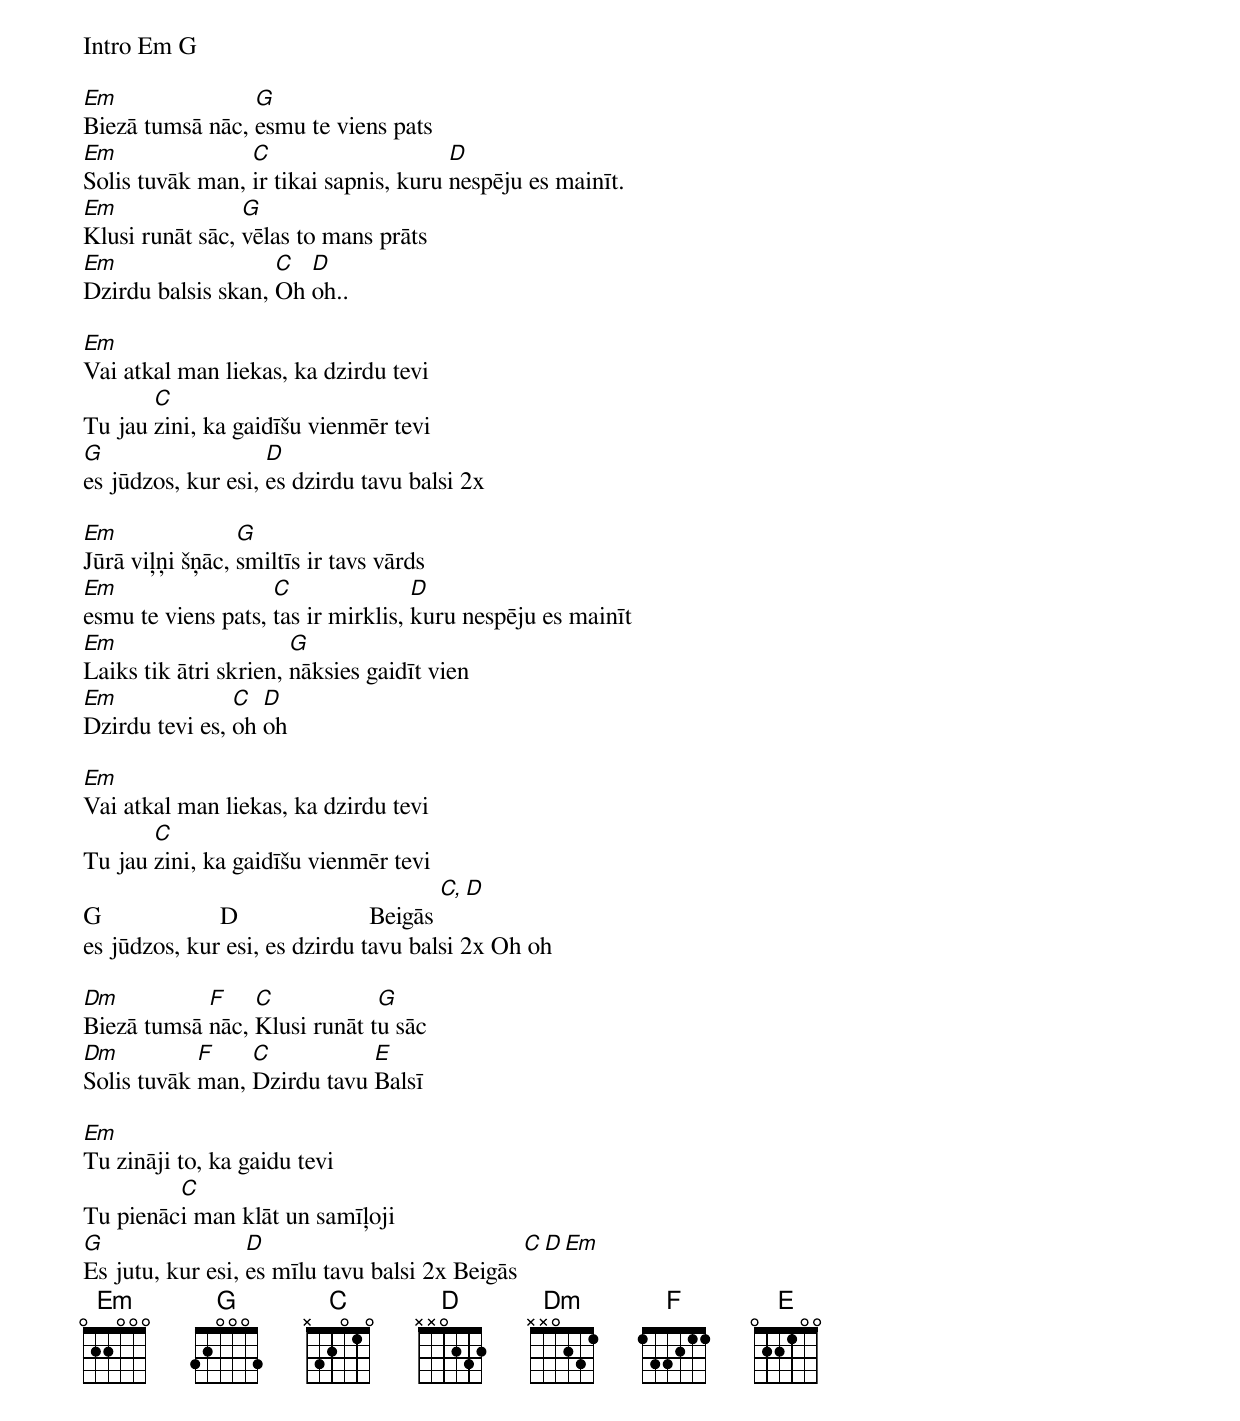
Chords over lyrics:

Intro Em G

Em               G
Biezā tumsā nāc, esmu te viens pats
Em               C                     D
Solis tuvāk man, ir tikai sapnis, kuru nespēju es mainīt.
Em               G
Klusi runāt sāc, vēlas to mans prāts
Em                  C  D
Dzirdu balsis skan, Oh oh..

Em
Vai atkal man liekas, ka dzirdu tevi
       C
Tu jau zini, ka gaidīšu vienmēr tevi
G                   D
es jūdzos, kur esi, es dzirdu tavu balsi 2x

Em               G
Jūrā viļņi šņāc, smiltīs ir tavs vārds
Em                  C               D
esmu te viens pats, tas ir mirklis, kuru nespēju es mainīt
Em                     G
Laiks tik ātri skrien, nāksies gaidīt vien
Em              C  D
Dzirdu tevi es, oh oh

Em
Vai atkal man liekas, ka dzirdu tevi
       C
Tu jau zini, ka gaidīšu vienmēr tevi
G                   D                     Beigās [C, D]
es jūdzos, kur esi, es dzirdu tavu balsi 2x Oh oh

Dm          F    C            G
Biezā tumsā nāc, Klusi runāt tu sāc
Dm          F    C           E
Solis tuvāk man, Dzirdu tavu Balsī

Em
Tu zināji to, ka gaidu tevi
         C
Tu pienāci man klāt un samīļoji
G                 D
Es jutu, kur esi, es mīlu tavu balsi 2x Beigās [C D Em]
